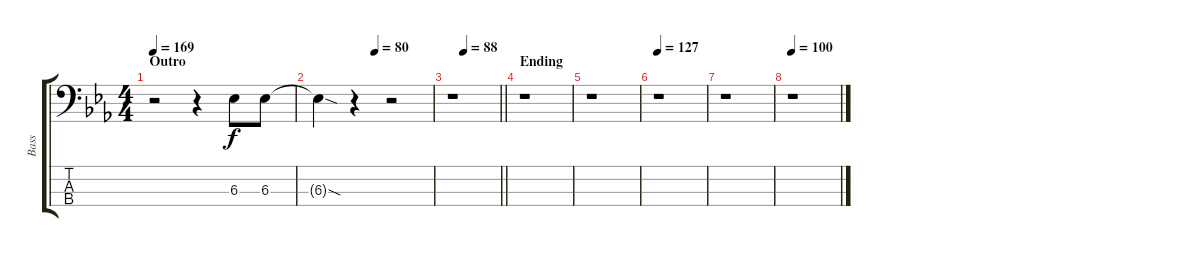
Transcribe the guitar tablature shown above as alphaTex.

\track ("Bass" "Bass") {instrument electricbassfinger}
\staff {score tabs}
\tuning (G2 D2 A1 E1) {hide}
\ts (4 4)
\section ("" "Outro")
\tempo 169
\clef f4
\ks eb
r.2{dy f} r.4 6.3.8 6.3.8 |
\tempo (80 0.5)
6.3{sod t}.4 r.4 r.2 |
\tempo (88 0.25)
\barLineRight lightlight
r.1 |
\section ("" "Ending")
r.1 |
r.1 |
\tempo 127
r.1 |
r.1 |
\tempo 100
r.1
